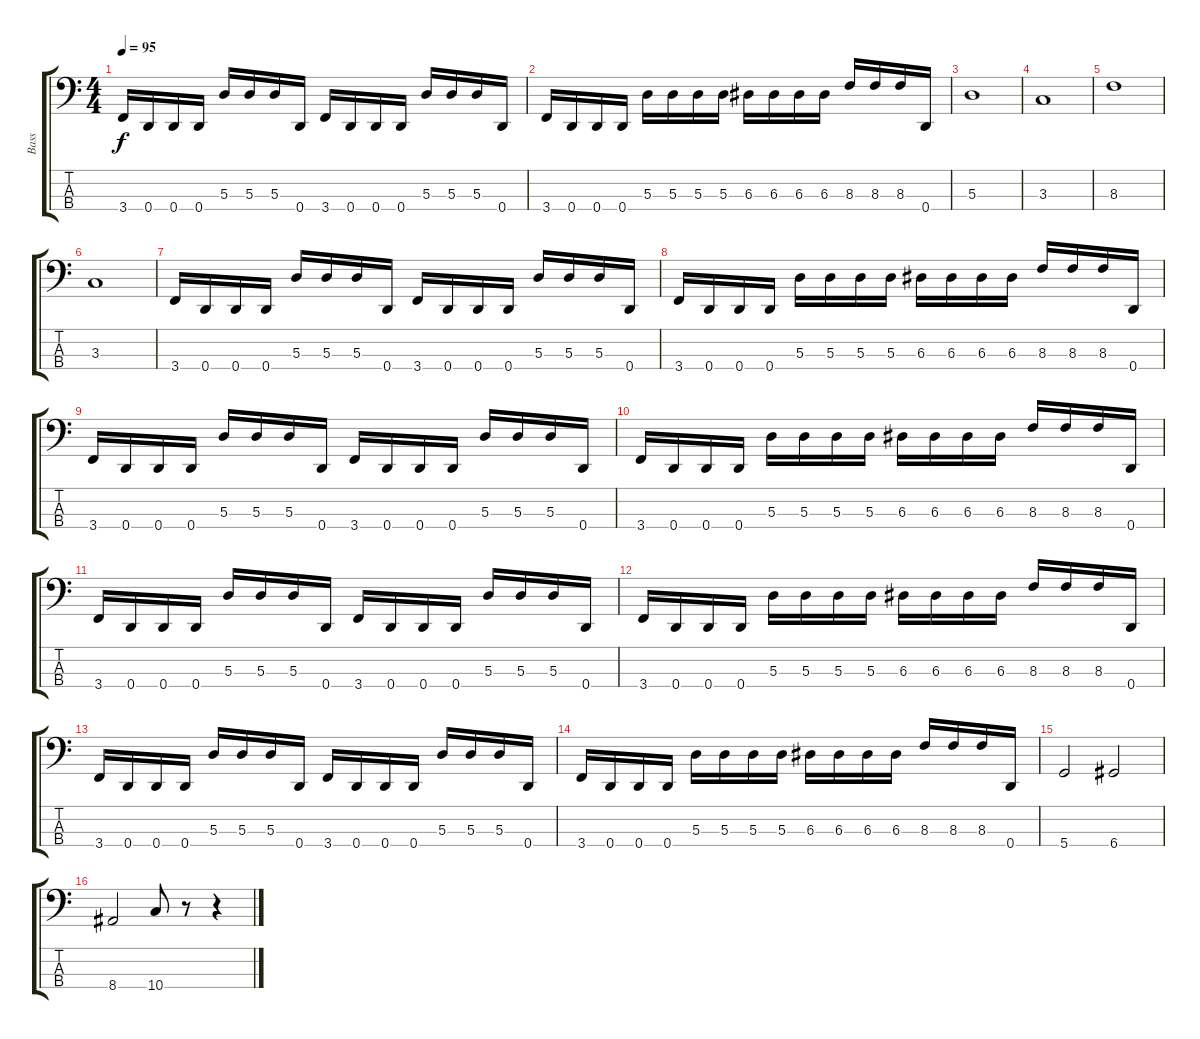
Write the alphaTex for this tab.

\track ("Bass" "Bass") {instrument distortionguitar}
\staff {score tabs}
\tuning (G2 D2 A1 D1) {hide}
\ts (4 4)
\tempo 95
\clef f4
\ks c
3.4.16{dy f} 0.4.16 0.4.16 0.4.16 5.3.16 5.3.16 5.3.16 0.4.16 3.4.16 0.4.16 0.4.16 0.4.16 5.3.16 5.3.16 5.3.16 0.4.16 |
3.4.16 0.4.16 0.4.16 0.4.16 5.3.16 5.3.16 5.3.16 5.3.16 6.3.16 6.3.16 6.3.16 6.3.16 8.3.16 8.3.16 8.3.16 0.4.16 |
5.3.1 |
3.3.1 |
8.3.1 |
3.3.1 |
3.4.16 0.4.16 0.4.16 0.4.16 5.3.16 5.3.16 5.3.16 0.4.16 3.4.16 0.4.16 0.4.16 0.4.16 5.3.16 5.3.16 5.3.16 0.4.16 |
3.4.16 0.4.16 0.4.16 0.4.16 5.3.16 5.3.16 5.3.16 5.3.16 6.3.16 6.3.16 6.3.16 6.3.16 8.3.16 8.3.16 8.3.16 0.4.16 |
3.4.16 0.4.16 0.4.16 0.4.16 5.3.16 5.3.16 5.3.16 0.4.16 3.4.16 0.4.16 0.4.16 0.4.16 5.3.16 5.3.16 5.3.16 0.4.16 |
3.4.16 0.4.16 0.4.16 0.4.16 5.3.16 5.3.16 5.3.16 5.3.16 6.3.16 6.3.16 6.3.16 6.3.16 8.3.16 8.3.16 8.3.16 0.4.16 |
3.4.16 0.4.16 0.4.16 0.4.16 5.3.16 5.3.16 5.3.16 0.4.16 3.4.16 0.4.16 0.4.16 0.4.16 5.3.16 5.3.16 5.3.16 0.4.16 |
3.4.16 0.4.16 0.4.16 0.4.16 5.3.16 5.3.16 5.3.16 5.3.16 6.3.16 6.3.16 6.3.16 6.3.16 8.3.16 8.3.16 8.3.16 0.4.16 |
3.4.16 0.4.16 0.4.16 0.4.16 5.3.16 5.3.16 5.3.16 0.4.16 3.4.16 0.4.16 0.4.16 0.4.16 5.3.16 5.3.16 5.3.16 0.4.16 |
3.4.16 0.4.16 0.4.16 0.4.16 5.3.16 5.3.16 5.3.16 5.3.16 6.3.16 6.3.16 6.3.16 6.3.16 8.3.16 8.3.16 8.3.16 0.4.16 |
5.4.2 6.4.2 |
8.4.2 10.4.8 r.8 r.4
